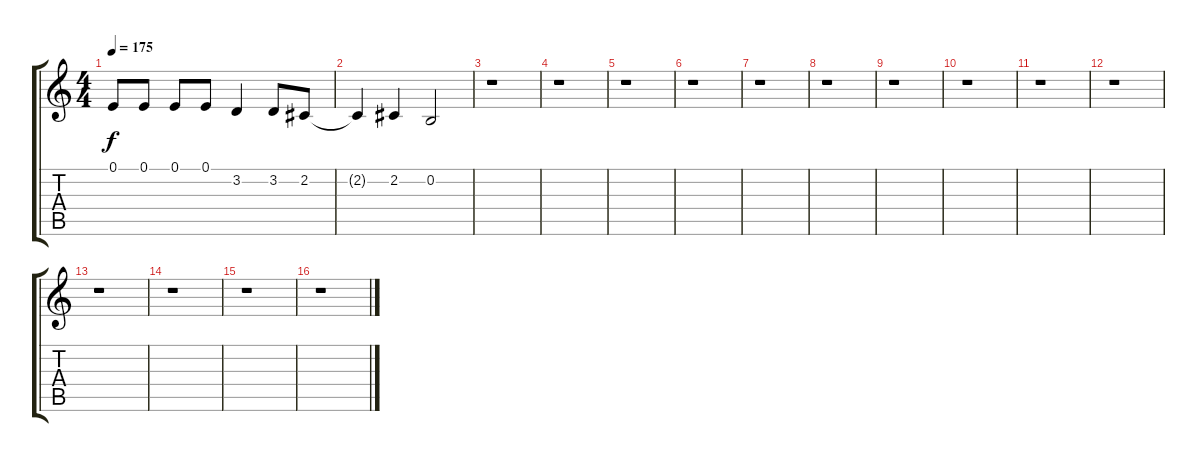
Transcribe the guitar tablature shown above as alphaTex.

\track "" {instrument trumpet}
\staff {score tabs}
\tuning (E4 B3 G3 D3 A2 E2) {hide}
\ts (4 4)
\tempo 175
\clef g2
\ks c
0.1.8{dy f} 0.1.8 0.1.8 0.1.8 3.2.4 3.2.8 2.2.8 |
2.2{t}.4 2.2.4 0.2.2 |
r.1 |
r.1 |
r.1 |
r.1 |
r.1 |
r.1 |
r.1 |
r.1 |
r.1 |
r.1 |
r.1 |
r.1 |
r.1 |
r.1
